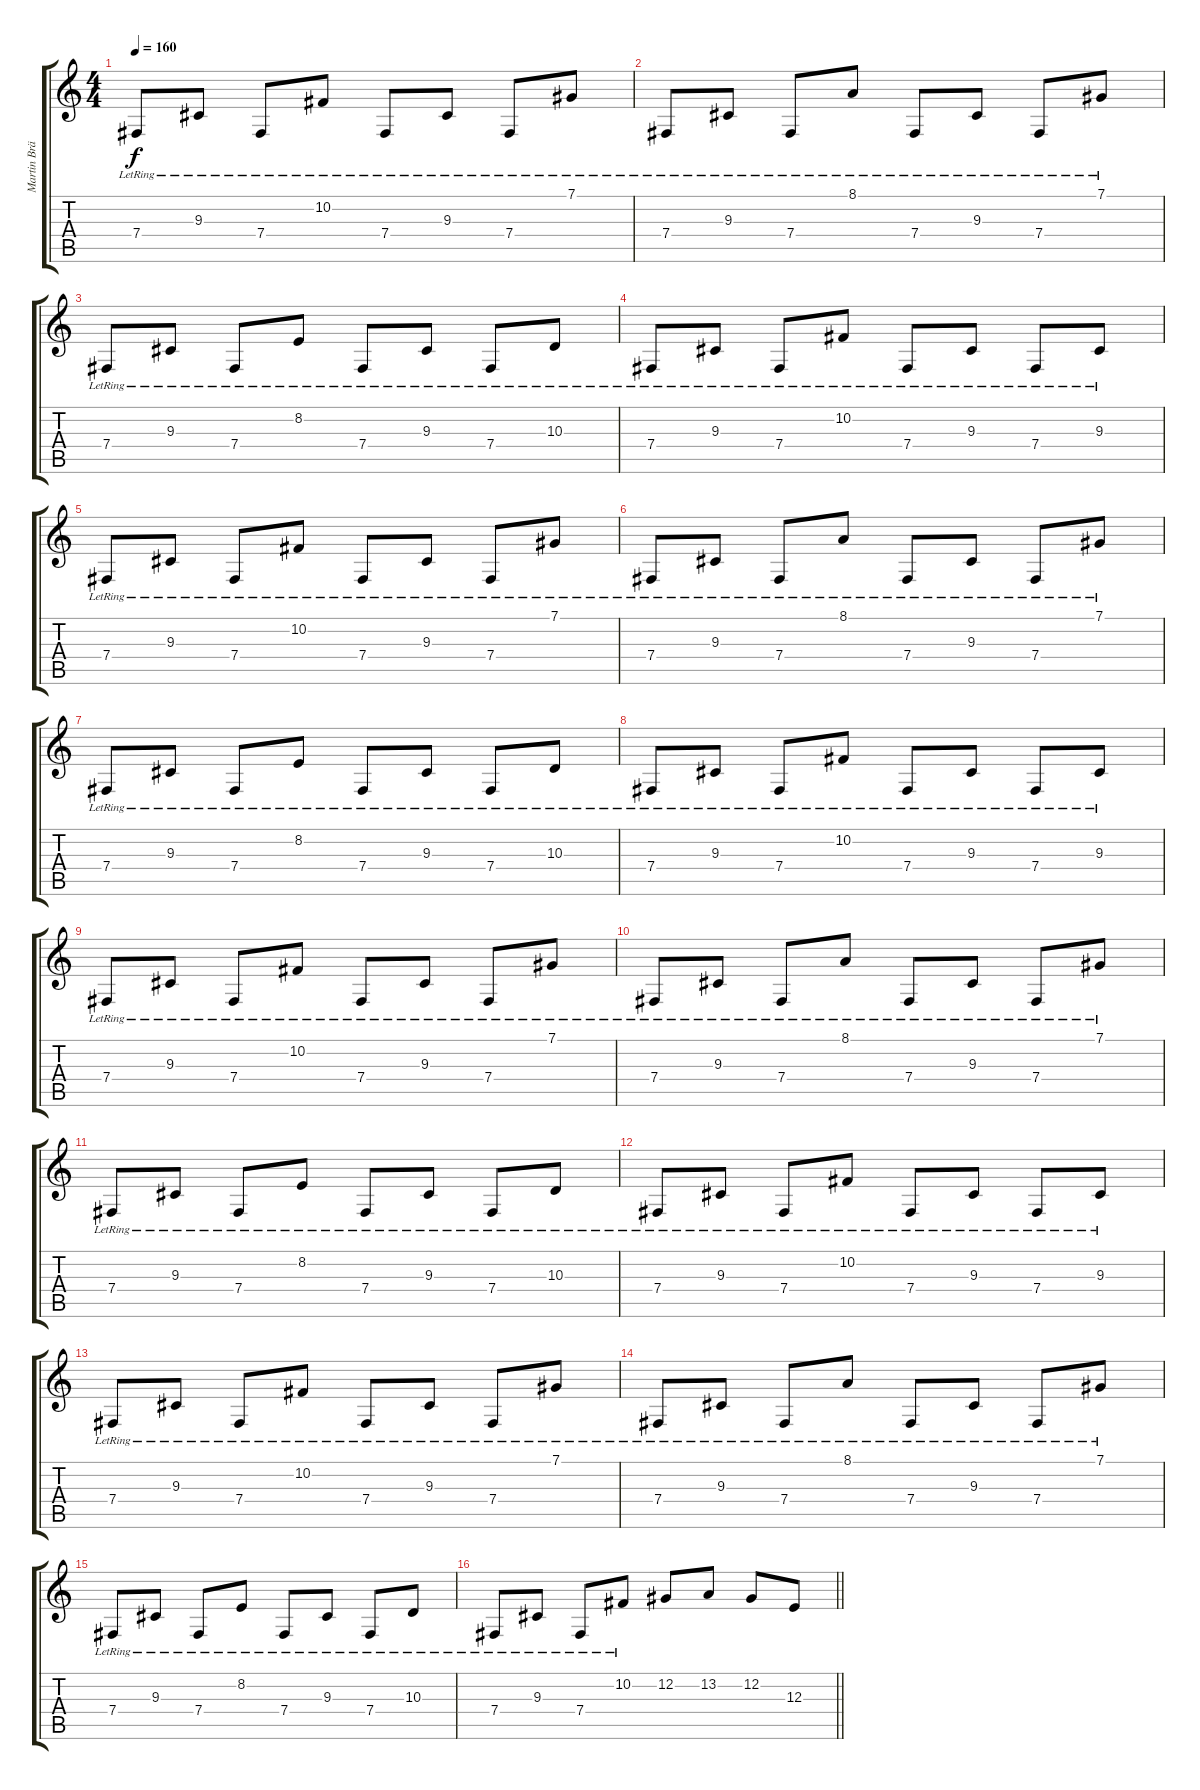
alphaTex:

\track ("Martin Brändström" "Martin Brä") {instrument brightacousticpiano}
\staff {score tabs}
\tuning (Db4 Ab3 E3 B2 Gb2 Db2) {hide}
\ts (4 4)
\tempo 160
\clef g2
\ks c
7.4{lr}.8{dy f instrument brightacousticpiano} 9.3{lr}.8 7.4{lr}.8 10.2{lr}.8 7.4{lr}.8 9.3{lr}.8 7.4{lr}.8 7.1{lr}.8 |
7.4{lr}.8 9.3{lr}.8 7.4{lr}.8 8.1{lr}.8 7.4{lr}.8 9.3{lr}.8 7.4{lr}.8 7.1{lr}.8 |
7.4{lr}.8 9.3{lr}.8 7.4{lr}.8 8.2{lr}.8 7.4{lr}.8 9.3{lr}.8 7.4{lr}.8 10.3{lr}.8 |
7.4{lr}.8 9.3{lr}.8 7.4{lr}.8 10.2{lr}.8 7.4{lr}.8 9.3{lr}.8 7.4{lr}.8 9.3{lr}.8 |
7.4{lr}.8 9.3{lr}.8 7.4{lr}.8 10.2{lr}.8 7.4{lr}.8 9.3{lr}.8 7.4{lr}.8 7.1{lr}.8 |
7.4{lr}.8 9.3{lr}.8 7.4{lr}.8 8.1{lr}.8 7.4{lr}.8 9.3{lr}.8 7.4{lr}.8 7.1{lr}.8 |
7.4{lr}.8 9.3{lr}.8 7.4{lr}.8 8.2{lr}.8 7.4{lr}.8 9.3{lr}.8 7.4{lr}.8 10.3{lr}.8 |
7.4{lr}.8 9.3{lr}.8 7.4{lr}.8 10.2{lr}.8 7.4{lr}.8 9.3{lr}.8 7.4{lr}.8 9.3{lr}.8 |
7.4{lr}.8 9.3{lr}.8 7.4{lr}.8 10.2{lr}.8 7.4{lr}.8 9.3{lr}.8 7.4{lr}.8 7.1{lr}.8 |
7.4{lr}.8 9.3{lr}.8 7.4{lr}.8 8.1{lr}.8 7.4{lr}.8 9.3{lr}.8 7.4{lr}.8 7.1{lr}.8 |
7.4{lr}.8 9.3{lr}.8 7.4{lr}.8 8.2{lr}.8 7.4{lr}.8 9.3{lr}.8 7.4{lr}.8 10.3{lr}.8 |
7.4{lr}.8 9.3{lr}.8 7.4{lr}.8 10.2{lr}.8 7.4{lr}.8 9.3{lr}.8 7.4{lr}.8 9.3{lr}.8 |
7.4{lr}.8 9.3{lr}.8 7.4{lr}.8 10.2{lr}.8 7.4{lr}.8 9.3{lr}.8 7.4{lr}.8 7.1{lr}.8 |
7.4{lr}.8 9.3{lr}.8 7.4{lr}.8 8.1{lr}.8 7.4{lr}.8 9.3{lr}.8 7.4{lr}.8 7.1{lr}.8 |
7.4{lr}.8 9.3{lr}.8 7.4{lr}.8 8.2{lr}.8 7.4{lr}.8 9.3{lr}.8 7.4{lr}.8 10.3{lr}.8 |
\barLineRight lightlight
7.4{lr}.8 9.3{lr}.8 7.4{lr}.8 10.2{lr}.8 12.2.8 13.2.8 12.2.8 12.3.8
